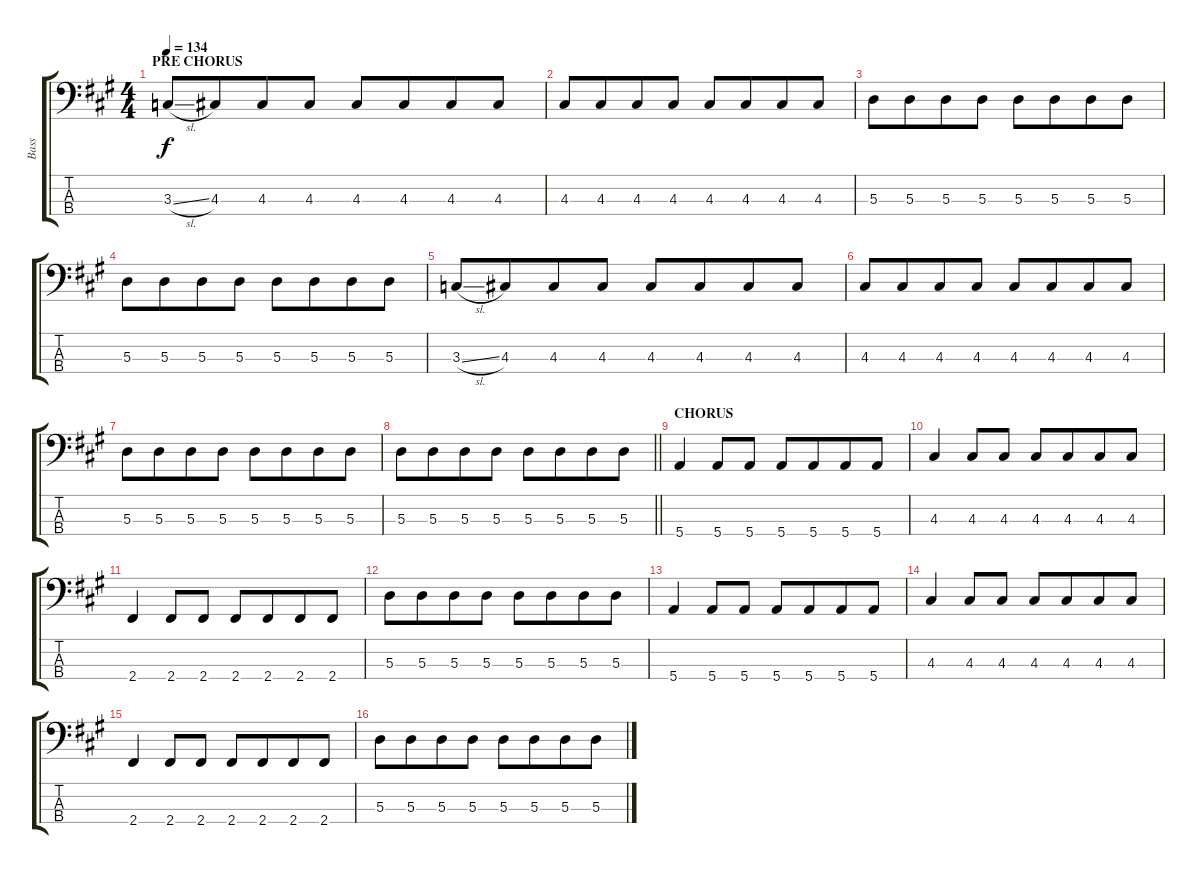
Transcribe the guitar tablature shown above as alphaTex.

\track ("Bass" "Bass") {instrument electricbasspick}
\staff {score tabs}
\tuning (G2 D2 A1 E1) {hide}
\ts (4 4)
\section ("" "PRE CHORUS")
\tempo 134
\clef f4
\ks a
3.3{sl}.8{dy f} 4.3.8{beam merge} 4.3.8 4.3.8 4.3.8 4.3.8{beam merge} 4.3.8 4.3.8 |
4.3.8 4.3.8{beam merge} 4.3.8 4.3.8 4.3.8 4.3.8{beam merge} 4.3.8 4.3.8 |
5.3.8 5.3.8{beam merge} 5.3.8 5.3.8 5.3.8 5.3.8{beam merge} 5.3.8 5.3.8 |
5.3.8 5.3.8{beam merge} 5.3.8 5.3.8 5.3.8 5.3.8{beam merge} 5.3.8 5.3.8 |
3.3{sl}.8 4.3.8{beam merge} 4.3.8 4.3.8 4.3.8 4.3.8{beam merge} 4.3.8 4.3.8 |
4.3.8 4.3.8{beam merge} 4.3.8 4.3.8 4.3.8 4.3.8{beam merge} 4.3.8 4.3.8 |
5.3.8 5.3.8{beam merge} 5.3.8 5.3.8 5.3.8 5.3.8{beam merge} 5.3.8 5.3.8 |
\barLineRight lightlight
5.3.8 5.3.8{beam merge} 5.3.8 5.3.8 5.3.8 5.3.8{beam merge} 5.3.8 5.3.8 |
\section ("" "CHORUS")
5.4.4 5.4.8 5.4.8 5.4.8 5.4.8{beam merge} 5.4.8 5.4.8 |
4.3.4 4.3.8 4.3.8 4.3.8 4.3.8{beam merge} 4.3.8 4.3.8 |
2.4.4 2.4.8 2.4.8 2.4.8 2.4.8{beam merge} 2.4.8 2.4.8 |
5.3.8 5.3.8{beam merge} 5.3.8 5.3.8 5.3.8 5.3.8{beam merge} 5.3.8 5.3.8 |
5.4.4 5.4.8 5.4.8 5.4.8 5.4.8{beam merge} 5.4.8 5.4.8 |
4.3.4 4.3.8 4.3.8 4.3.8 4.3.8{beam merge} 4.3.8 4.3.8 |
2.4.4 2.4.8 2.4.8 2.4.8 2.4.8{beam merge} 2.4.8 2.4.8 |
5.3.8 5.3.8{beam merge} 5.3.8 5.3.8 5.3.8 5.3.8{beam merge} 5.3.8 5.3.8
